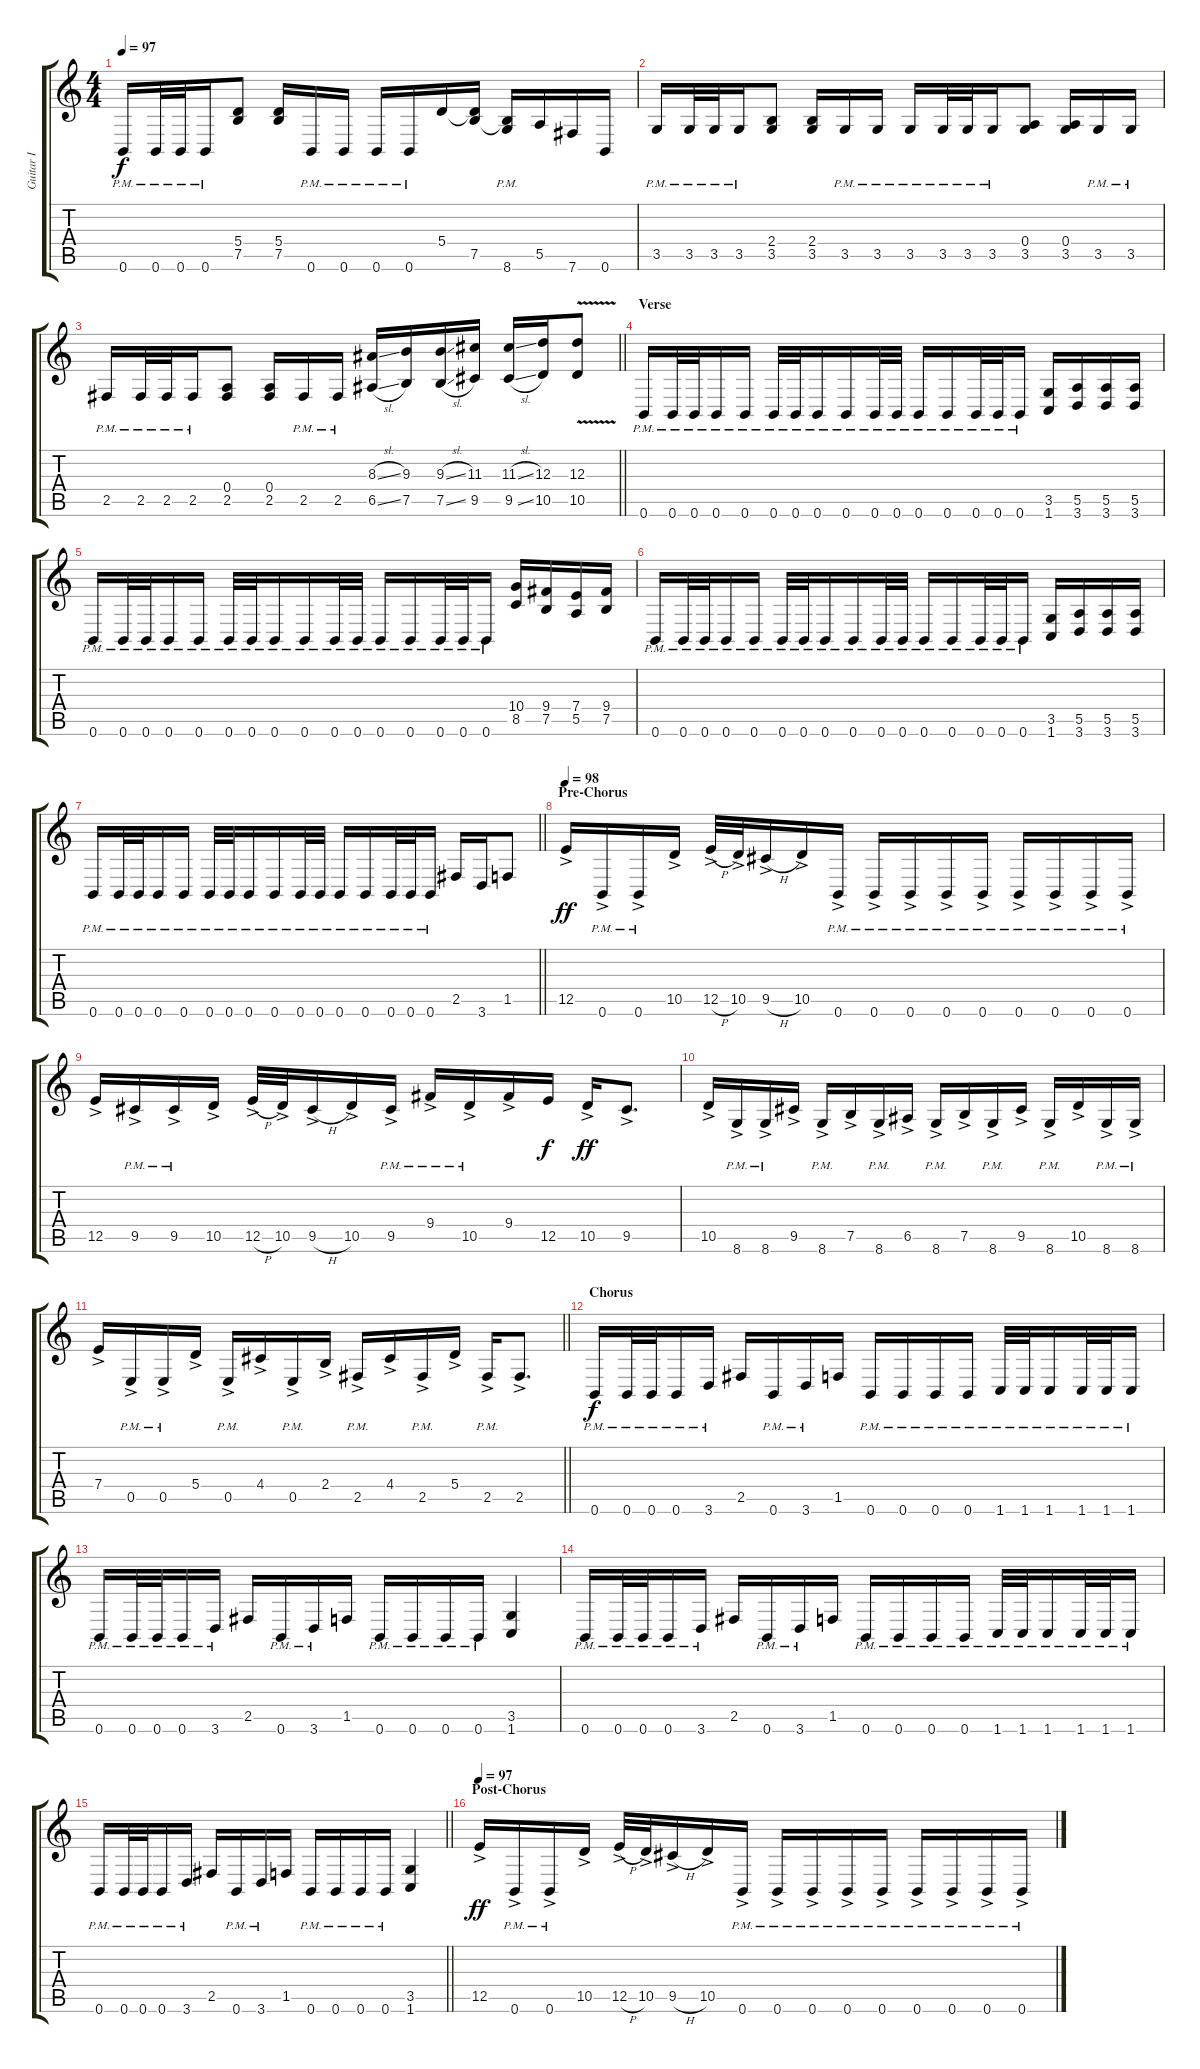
\track ("Guitar I" "Guitar I") {instrument distortionguitar}
\staff {score tabs}
\tuning (B3 Gb3 D3 A2 E2 B1) {hide}
\ts (4 4)
\tempo 97
\clef g2
\ks c
0.6{pm}.16{dy f} 0.6{pm}.32 0.6{pm}.32 0.6{pm}.16 (5.4 7.5).8 (5.4 7.5).16 0.6{pm}.16 0.6{pm}.16 0.6{pm}.16 0.6{pm}.16 5.4.16 (5.4{t} 7.5).16 (7.5{t} 8.6{pm}).16 5.5.16 7.6.16 0.6.16 |
3.5{pm}.16 3.5{pm}.32 3.5{pm}.32 3.5{pm}.16 (2.4 3.5).8 (2.4 3.5).16 3.5{pm}.16 3.5{pm}.16 3.5{pm}.16 3.5{pm}.32 3.5{pm}.32 3.5{pm}.16 (0.4 3.5).8 (0.4 3.5).16 3.5{pm}.16 3.5{pm}.16 |
\barLineRight lightlight
2.5{pm}.16 2.5{pm}.32 2.5{pm}.32 2.5{pm}.16 (0.4 2.5).8 (0.4 2.5).16 2.5{pm}.16 2.5{pm}.16 (8.3{sl} 6.5{sl}).16{volume 12} (9.3 7.5).16 (9.3{sl} 7.5{sl}).16 (11.3 9.5).16 (11.3{sl} 9.5{sl}).16 (12.3 10.5).16 (12.3 10.5{v}).8 |
\section ("" "Verse")
0.6{pm}.16{volume 16} 0.6{pm}.32 0.6{pm}.32 0.6{pm}.16 0.6{pm}.16 0.6{pm}.32 0.6{pm}.32 0.6{pm}.16 0.6{pm}.16 0.6{pm}.32 0.6{pm}.32 0.6{pm}.16 0.6{pm}.16 0.6{pm}.32 0.6{pm}.32 0.6{pm}.16 (3.5 1.6).16 (5.5 3.6).16 (5.5 3.6).16 (5.5 3.6).16 |
0.6{pm}.16 0.6{pm}.32 0.6{pm}.32 0.6{pm}.16 0.6{pm}.16 0.6{pm}.32 0.6{pm}.32 0.6{pm}.16 0.6{pm}.16 0.6{pm}.32 0.6{pm}.32 0.6{pm}.16 0.6{pm}.16 0.6{pm}.32 0.6{pm}.32 0.6{pm}.16 (10.4 8.5).16 (9.4 7.5).16 (7.4 5.5).16 (9.4 7.5).16 |
0.6{pm}.16 0.6{pm}.32 0.6{pm}.32 0.6{pm}.16 0.6{pm}.16 0.6{pm}.32 0.6{pm}.32 0.6{pm}.16 0.6{pm}.16 0.6{pm}.32 0.6{pm}.32 0.6{pm}.16 0.6{pm}.16 0.6{pm}.32 0.6{pm}.32 0.6{pm}.16 (3.5 1.6).16 (5.5 3.6).16 (5.5 3.6).16 (5.5 3.6).16 |
\barLineRight lightlight
0.6{pm}.16 0.6{pm}.32 0.6{pm}.32 0.6{pm}.16 0.6{pm}.16 0.6{pm}.32 0.6{pm}.32 0.6{pm}.16 0.6{pm}.16 0.6{pm}.32 0.6{pm}.32 0.6{pm}.16 0.6{pm}.16 0.6{pm}.32 0.6{pm}.32 0.6{pm}.16 2.5.16 3.6.16 1.5.8 |
\section ("" "Pre-Chorus")
\tempo 98
12.5{ac}.16{dy ff} 0.6{ac pm}.16 0.6{ac pm}.16 10.5{ac}.16 12.5{h ac}.32 10.5{ac}.32 9.5{h ac}.16 10.5{ac}.16 0.6{ac pm}.16 0.6{ac pm}.16 0.6{ac pm}.16 0.6{ac pm}.16 0.6{ac pm}.16 0.6{ac pm}.16 0.6{ac pm}.16 0.6{ac pm}.16 0.6{ac pm}.16 |
12.5{ac}.16 9.5{ac pm}.16 9.5{ac pm}.16 10.5{ac}.16 12.5{h ac}.32 10.5{ac}.32 9.5{h ac}.16 10.5{ac}.16 9.5{ac pm}.16 9.4{ac pm}.16 10.5{ac pm}.16 9.4{ac}.16 12.5.16{dy f} 10.5{ac}.16{dy ff} 9.5{ac}.8{d} |
10.5{ac}.16 8.6{ac pm}.16 8.6{ac pm}.16 9.5{ac}.16 8.6{ac pm}.16 7.5{ac}.16 8.6{ac pm}.16 6.5{ac}.16 8.6{ac pm}.16 7.5{ac}.16 8.6{ac pm}.16 9.5{ac}.16 8.6{ac pm}.16 10.5{ac}.16 8.6{ac pm}.16 8.6{ac pm}.16 |
\barLineRight lightlight
7.4{ac}.16 0.5{ac pm}.16 0.5{ac pm}.16 5.4{ac}.16 0.5{ac pm}.16 4.4{ac}.16 0.5{ac pm}.16 2.4{ac}.16 2.5{ac pm}.16 4.4{ac}.16 2.5{ac pm}.16 5.4{ac}.16 2.5{ac pm}.16 2.5{ac}.8{d} |
\section ("" "Chorus")
0.6{pm}.16{dy f} 0.6{pm}.32 0.6{pm}.32 0.6{pm}.16 3.6{pm}.16 2.5.16 0.6{pm}.16 3.6{pm}.16 1.5.16 0.6{pm}.16 0.6{pm}.16 0.6{pm}.16 0.6{pm}.16 1.6{pm}.32 1.6{pm}.32 1.6{pm}.16 1.6{pm}.32 1.6{pm}.32 1.6{pm}.16 |
0.6{pm}.16 0.6{pm}.32 0.6{pm}.32 0.6{pm}.16 3.6{pm}.16 2.5.16 0.6{pm}.16 3.6{pm}.16 1.5.16 0.6{pm}.16 0.6{pm}.16 0.6{pm}.16 0.6{pm}.16 (3.5 1.6).4 |
0.6{pm}.16 0.6{pm}.32 0.6{pm}.32 0.6{pm}.16 3.6{pm}.16 2.5.16 0.6{pm}.16 3.6{pm}.16 1.5.16 0.6{pm}.16 0.6{pm}.16 0.6{pm}.16 0.6{pm}.16 1.6{pm}.32 1.6{pm}.32 1.6{pm}.16 1.6{pm}.32 1.6{pm}.32 1.6{pm}.16 |
\barLineRight lightlight
0.6{pm}.16 0.6{pm}.32 0.6{pm}.32 0.6{pm}.16 3.6{pm}.16 2.5.16 0.6{pm}.16 3.6{pm}.16 1.5.16 0.6{pm}.16 0.6{pm}.16 0.6{pm}.16 0.6{pm}.16 (3.5 1.6).4 |
\section ("" "Post-Chorus")
\tempo 97
12.5{ac}.16{dy ff} 0.6{ac pm}.16 0.6{ac pm}.16 10.5{ac}.16 12.5{h ac}.32 10.5{ac}.32 9.5{h ac}.16 10.5{ac}.16 0.6{ac pm}.16 0.6{ac pm}.16 0.6{ac pm}.16 0.6{ac pm}.16 0.6{ac pm}.16 0.6{ac pm}.16 0.6{ac pm}.16 0.6{ac pm}.16 0.6{ac pm}.16
